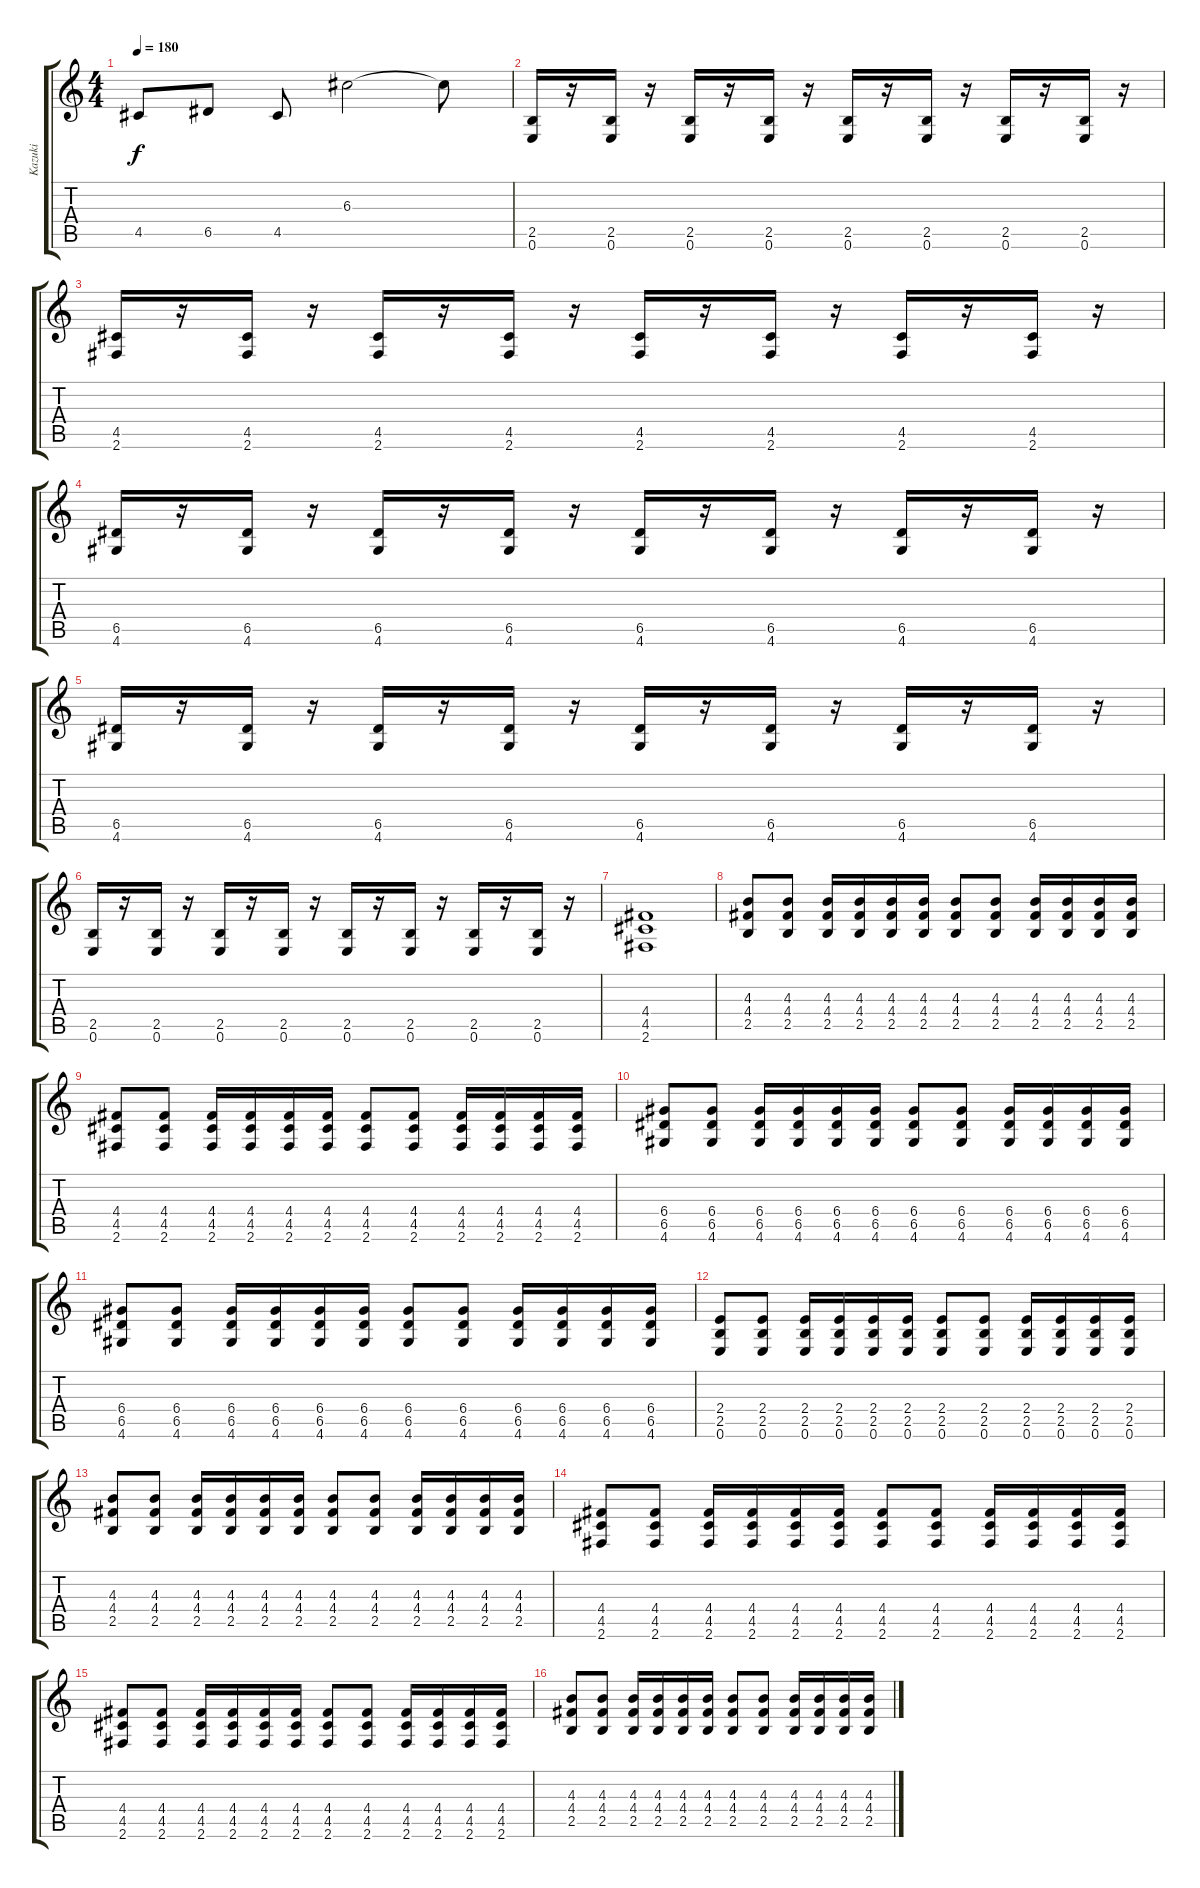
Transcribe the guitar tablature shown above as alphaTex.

\track ("Kazuki" "Kazuki") {instrument distortionguitar}
\staff {score tabs}
\tuning (E4 B3 G3 D3 A2 E2) {hide}
\ts (4 4)
\tempo 180
\clef g2
\ks c
4.5.8{dy f} 6.5.8 4.5.8 6.3.2 6.3{t}.8 |
(2.5 0.6).16 r.16 (2.5 0.6).16 r.16 (2.5 0.6).16 r.16 (2.5 0.6).16 r.16 (2.5 0.6).16 r.16 (2.5 0.6).16 r.16 (2.5 0.6).16 r.16 (2.5 0.6).16 r.16 |
(4.5 2.6).16 r.16 (4.5 2.6).16 r.16 (4.5 2.6).16 r.16 (4.5 2.6).16 r.16 (4.5 2.6).16 r.16 (4.5 2.6).16 r.16 (4.5 2.6).16 r.16 (4.5 2.6).16 r.16 |
(6.5 4.6).16 r.16 (6.5 4.6).16 r.16 (6.5 4.6).16 r.16 (6.5 4.6).16 r.16 (6.5 4.6).16 r.16 (6.5 4.6).16 r.16 (6.5 4.6).16 r.16 (6.5 4.6).16 r.16 |
(6.5 4.6).16 r.16 (6.5 4.6).16 r.16 (6.5 4.6).16 r.16 (6.5 4.6).16 r.16 (6.5 4.6).16 r.16 (6.5 4.6).16 r.16 (6.5 4.6).16 r.16 (6.5 4.6).16 r.16 |
(2.5 0.6).16 r.16 (2.5 0.6).16 r.16 (2.5 0.6).16 r.16 (2.5 0.6).16 r.16 (2.5 0.6).16 r.16 (2.5 0.6).16 r.16 (2.5 0.6).16 r.16 (2.5 0.6).16 r.16 |
(4.4 4.5 2.6).1 |
(4.3 4.4 2.5).8 (4.3 4.4 2.5).8 (4.3 4.4 2.5).16 (4.3 4.4 2.5).16 (4.3 4.4 2.5).16 (4.3 4.4 2.5).16 (4.3 4.4 2.5).8 (4.3 4.4 2.5).8 (4.3 4.4 2.5).16 (4.3 4.4 2.5).16 (4.3 4.4 2.5).16 (4.3 4.4 2.5).16 |
(4.4 4.5 2.6).8 (4.4 4.5 2.6).8 (4.4 4.5 2.6).16 (4.4 4.5 2.6).16 (4.4 4.5 2.6).16 (4.4 4.5 2.6).16 (4.4 4.5 2.6).8 (4.4 4.5 2.6).8 (4.4 4.5 2.6).16 (4.4 4.5 2.6).16 (4.4 4.5 2.6).16 (4.4 4.5 2.6).16 |
(6.4 6.5 4.6).8 (6.4 6.5 4.6).8 (6.4 6.5 4.6).16 (6.4 6.5 4.6).16 (6.4 6.5 4.6).16 (6.4 6.5 4.6).16 (6.4 6.5 4.6).8 (6.4 6.5 4.6).8 (6.4 6.5 4.6).16 (6.4 6.5 4.6).16 (6.4 6.5 4.6).16 (6.4 6.5 4.6).16 |
(6.4 6.5 4.6).8 (6.4 6.5 4.6).8 (6.4 6.5 4.6).16 (6.4 6.5 4.6).16 (6.4 6.5 4.6).16 (6.4 6.5 4.6).16 (6.4 6.5 4.6).8 (6.4 6.5 4.6).8 (6.4 6.5 4.6).16 (6.4 6.5 4.6).16 (6.4 6.5 4.6).16 (6.4 6.5 4.6).16 |
(2.4 2.5 0.6).8 (2.4 2.5 0.6).8 (2.4 2.5 0.6).16 (2.4 2.5 0.6).16 (2.4 2.5 0.6).16 (2.4 2.5 0.6).16 (2.4 2.5 0.6).8 (2.4 2.5 0.6).8 (2.4 2.5 0.6).16 (2.4 2.5 0.6).16 (2.4 2.5 0.6).16 (2.4 2.5 0.6).16 |
(4.3 4.4 2.5).8 (4.3 4.4 2.5).8 (4.3 4.4 2.5).16 (4.3 4.4 2.5).16 (4.3 4.4 2.5).16 (4.3 4.4 2.5).16 (4.3 4.4 2.5).8 (4.3 4.4 2.5).8 (4.3 4.4 2.5).16 (4.3 4.4 2.5).16 (4.3 4.4 2.5).16 (4.3 4.4 2.5).16 |
(4.4 4.5 2.6).8 (4.4 4.5 2.6).8 (4.4 4.5 2.6).16 (4.4 4.5 2.6).16 (4.4 4.5 2.6).16 (4.4 4.5 2.6).16 (4.4 4.5 2.6).8 (4.4 4.5 2.6).8 (4.4 4.5 2.6).16 (4.4 4.5 2.6).16 (4.4 4.5 2.6).16 (4.4 4.5 2.6).16 |
(4.4 4.5 2.6).8 (4.4 4.5 2.6).8 (4.4 4.5 2.6).16 (4.4 4.5 2.6).16 (4.4 4.5 2.6).16 (4.4 4.5 2.6).16 (4.4 4.5 2.6).8 (4.4 4.5 2.6).8 (4.4 4.5 2.6).16 (4.4 4.5 2.6).16 (4.4 4.5 2.6).16 (4.4 4.5 2.6).16 |
(4.3 4.4 2.5).8 (4.3 4.4 2.5).8 (4.3 4.4 2.5).16 (4.3 4.4 2.5).16 (4.3 4.4 2.5).16 (4.3 4.4 2.5).16 (4.3 4.4 2.5).8 (4.3 4.4 2.5).8 (4.3 4.4 2.5).16 (4.3 4.4 2.5).16 (4.3 4.4 2.5).16 (4.3 4.4 2.5).16
